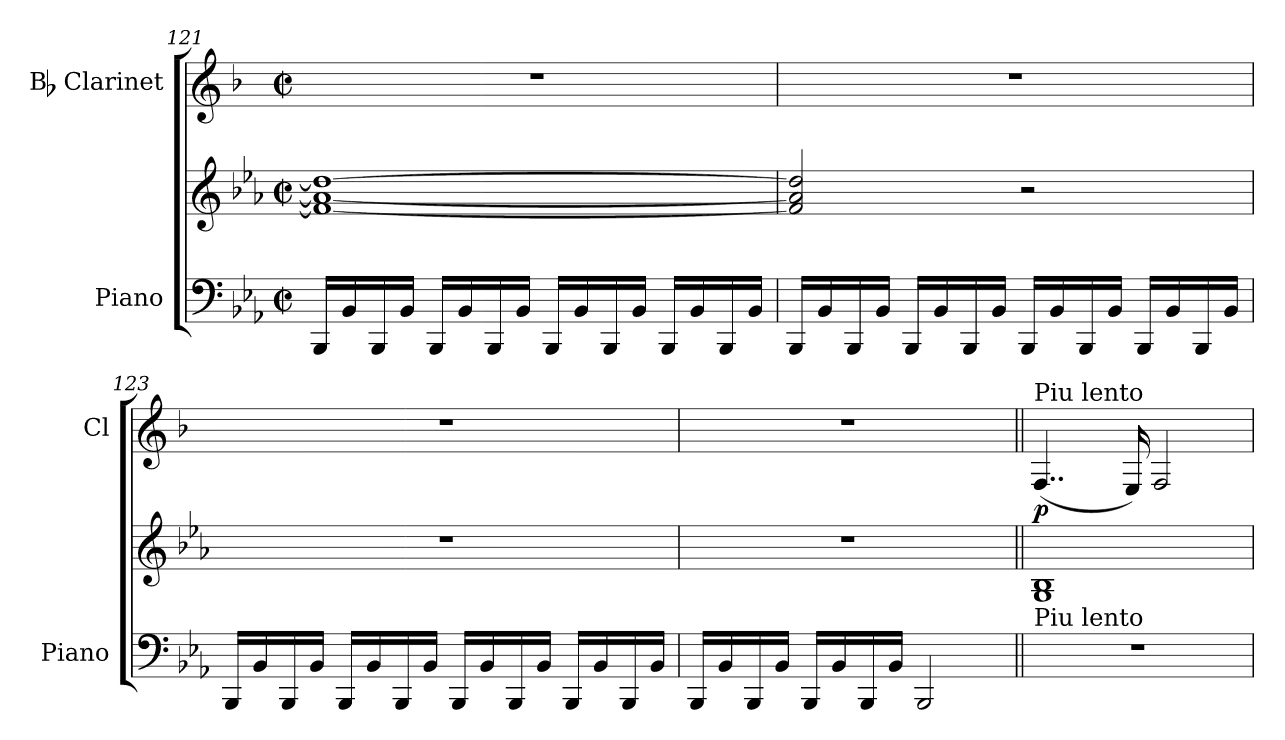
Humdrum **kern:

**kern	**kern	**kern	**dynam
*part2	*part2	*part1	*part1
*staff3	*staff2	*staff1	*staff1
*I"Piano	*	*I"Bb Clarinet	*
*I'Piano	*	*I'Cl	*
!!LO:PB:g=z
*clefF4	*clefG2	*clefG2	*
*	*	*ITrd1c2	*
*k[b-e-a-]	*k[b-e-a-]	*k[b-e-a-]	*
*E-:	*E-:	*E-:	*
*M2/2	*M2/2	*M2/2	*
*met(c|)	*met(c|)	*met(c|)	*
=121	=121	=121	=121
16BBB-/LL	1f_ 1a-_ 1dd_	1r	.
16BB-/	.	.	.
16BBB-/	.	.	.
16BB-/JJ	.	.	.
16BBB-/LL	.	.	.
16BB-/	.	.	.
16BBB-/	.	.	.
16BB-/JJ	.	.	.
16BBB-/LL	.	.	.
16BB-/	.	.	.
16BBB-/	.	.	.
16BB-/JJ	.	.	.
16BBB-/LL	.	.	.
16BB-/	.	.	.
16BBB-/	.	.	.
16BB-/JJ	.	.	.
=122	=122	=122	=122
16BBB-/LL	2f/] 2a-/] 2dd/]	1r	.
16BB-/	.	.	.
16BBB-/	.	.	.
16BB-/JJ	.	.	.
16BBB-/LL	.	.	.
16BB-/	.	.	.
16BBB-/	.	.	.
16BB-/JJ	.	.	.
16BBB-/LL	2r	.	.
16BB-/	.	.	.
16BBB-/	.	.	.
16BB-/JJ	.	.	.
16BBB-/LL	.	.	.
16BB-/	.	.	.
16BBB-/	.	.	.
16BB-/JJ	.	.	.
=123	=123	=123	=123
16BBB-/LL	1r	1r	.
16BB-/	.	.	.
16BBB-/	.	.	.
16BB-/JJ	.	.	.
16BBB-/LL	.	.	.
16BB-/	.	.	.
16BBB-/	.	.	.
16BB-/JJ	.	.	.
16BBB-/LL	.	.	.
16BB-/	.	.	.
16BBB-/	.	.	.
16BB-/JJ	.	.	.
16BBB-/LL	.	.	.
16BB-/	.	.	.
16BBB-/	.	.	.
16BB-/JJ	.	.	.
=124	=124	=124	=124
16BBB-/LL	1r	1r	.
16BB-/	.	.	.
16BBB-/	.	.	.
16BB-/JJ	.	.	.
16BBB-/LL	.	.	.
16BB-/	.	.	.
16BBB-/	.	.	.
16BB-/JJ	.	.	.
2BBB-/	.	.	.
=125||	=125||	=125||	=125||
*	*MM60	*MM60	*
!	!	!LO:TX:a:t=Piu lento	!
!LO:TX:a:t=Piu lento	!	!	!
!	!	!	!LO:DY:b
1r	1G 1B-	(<4..E-/	p
.	.	16D/)	.
.	.	2E-/	.
=	=	=	=
*-	*-	*-	*-
